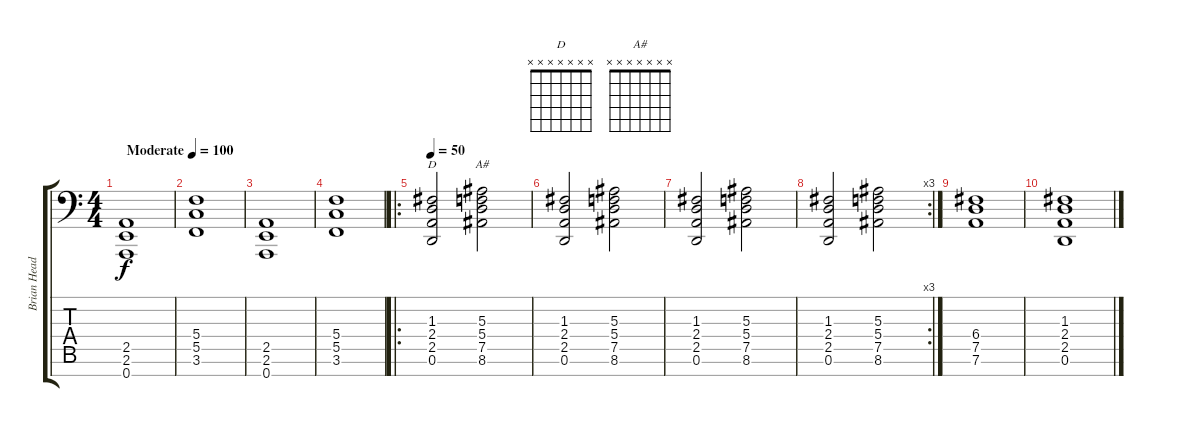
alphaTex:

\track ("Brian Head Welch" "Brian Head") {instrument stringensemble1}
\staff {score tabs}
\tuning (D4 A3 F3 C3 G2 D2 A1) {hide}
\chord ("D" x x x x x x x)
\chord ("A#" x x x x x x x)
\ts (4 4)
\tempo (100 "Moderate")
\clef f4
\ks c
(2.5 2.6 0.7).1{dy f instrument stringensemble1} |
(5.4 5.5 3.6).1 |
(2.5 2.6 0.7).1 |
(5.4 5.5 3.6).1 |
\ro
\tempo 50
(1.3 2.4 2.5 0.6).2{ch "D"} (5.3 5.4 7.5 8.6).2{ch "A#"} |
(1.3 2.4 2.5 0.6).2 (5.3 5.4 7.5 8.6).2 |
(1.3 2.4 2.5 0.6).2 (5.3 5.4 7.5 8.6).2 |
\rc 3
(1.3 2.4 2.5 0.6).2 (5.3 5.4 7.5 8.6).2 |
(6.4 7.5 7.6).1 |
(1.3 2.4 2.5 0.6).1{volume 0}
